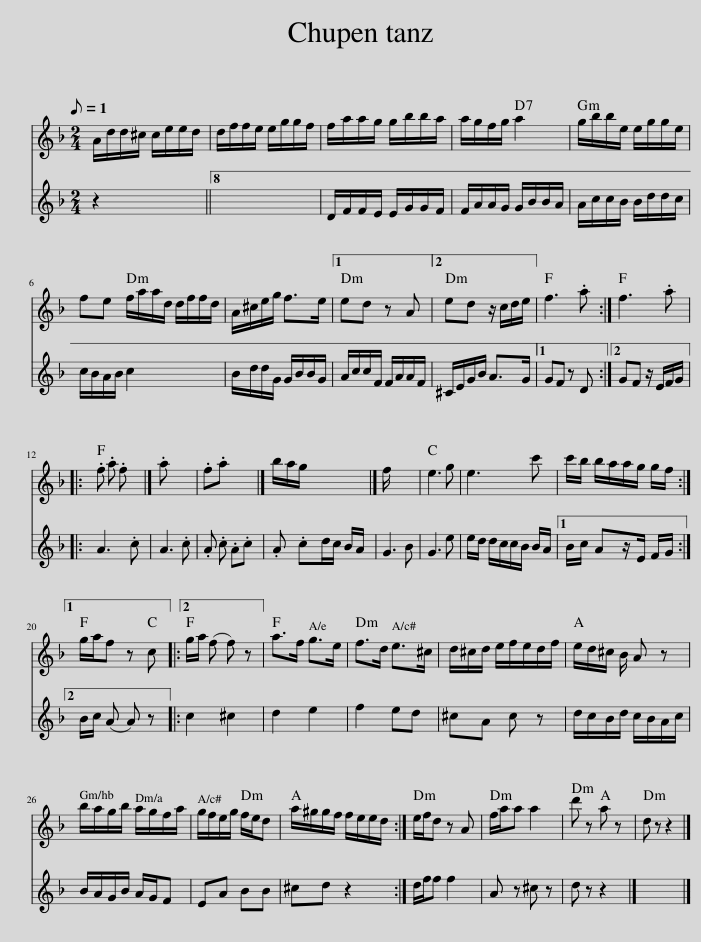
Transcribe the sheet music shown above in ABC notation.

X:1
%%score 1 2
L:1/8
Q:1/8=1
M:2/4
I:linebreak $
K:Dmin
V:1 treble
V:2 treble
V:1
 A/d/d/^c/ c/e/e/d/ |8 d/f/f/e/ e/g/g/f/ | f/a/a/g/ g/b/b/a/ | a/g/f/g/ a2 | g/b/b/e/ e/g/g/e/ |$ %5
 fe f/a/a/d/ d/f/f/d/ | A/^c/e/g/ f>e |1 ed z A ||2 ed z/ c/d/e/ ||1 f3 .a :|2 %10
 f3 .a |:$ .f .a .f x |] .a x3 | .f.a x2 |] b/a/g/ x5/2 |] %15
 f/ x7/2 | e3 g | e3 c' |1 c'/b/ b/a/a/g/ g/f/ :|1$ g/a/f z c |:2 %20
 g/a/ (f f) z || a>f g>e | f>d e>^c | d/^c/d/ e/f/e/d/f/ | e/d/^c/ B/ A z |$ %25
 b/a/g/b/ a/g/f/a/ | g/f/e/g/ f/e/d | a/^g/g/f/ f/e/e/d/ :| e/f/d z A | f/a/a a2 | %30
 d' z a z | d z z2 |] %32
V:2
 z2 x2 |8 x4 | D/F/F/E/ E/G/G/F/ | F/A/A/G/ G/B/B/A/ | A/c/c/B/ B/d/d/c/ |$ %5
 c/B/A/B/ c2 x2 | B/d/d/G/ G/B/B/G/ |1 A/c/c/F/ F/A/A/F/ ||2 ^C/E/G/B/ A>G ||1 GF z D :|2 %10
 GF z/ E/F/G/ |:$ A3 .c |] A3 .c | .A .c .A.c |] .A .cd/c/ B/A/ |] %15
 G3 B | G3 e | e/d/ d/c/c/B/ B/A/ |1 B/c/ Az/E/ F/G/ :|1$ B/c/ (A A) z |:2 %20
 c2 ^c2 || d2 e2 | f2 ed | ^cA c z | d/c/B/d/ c/B/A/c/ |$ %25
 B/A/G/B/ A/G/F | EA BB | ^cd z2 :| d/f/f f2 | A z ^c z | %30
 d z z2 | x4 |] %32
